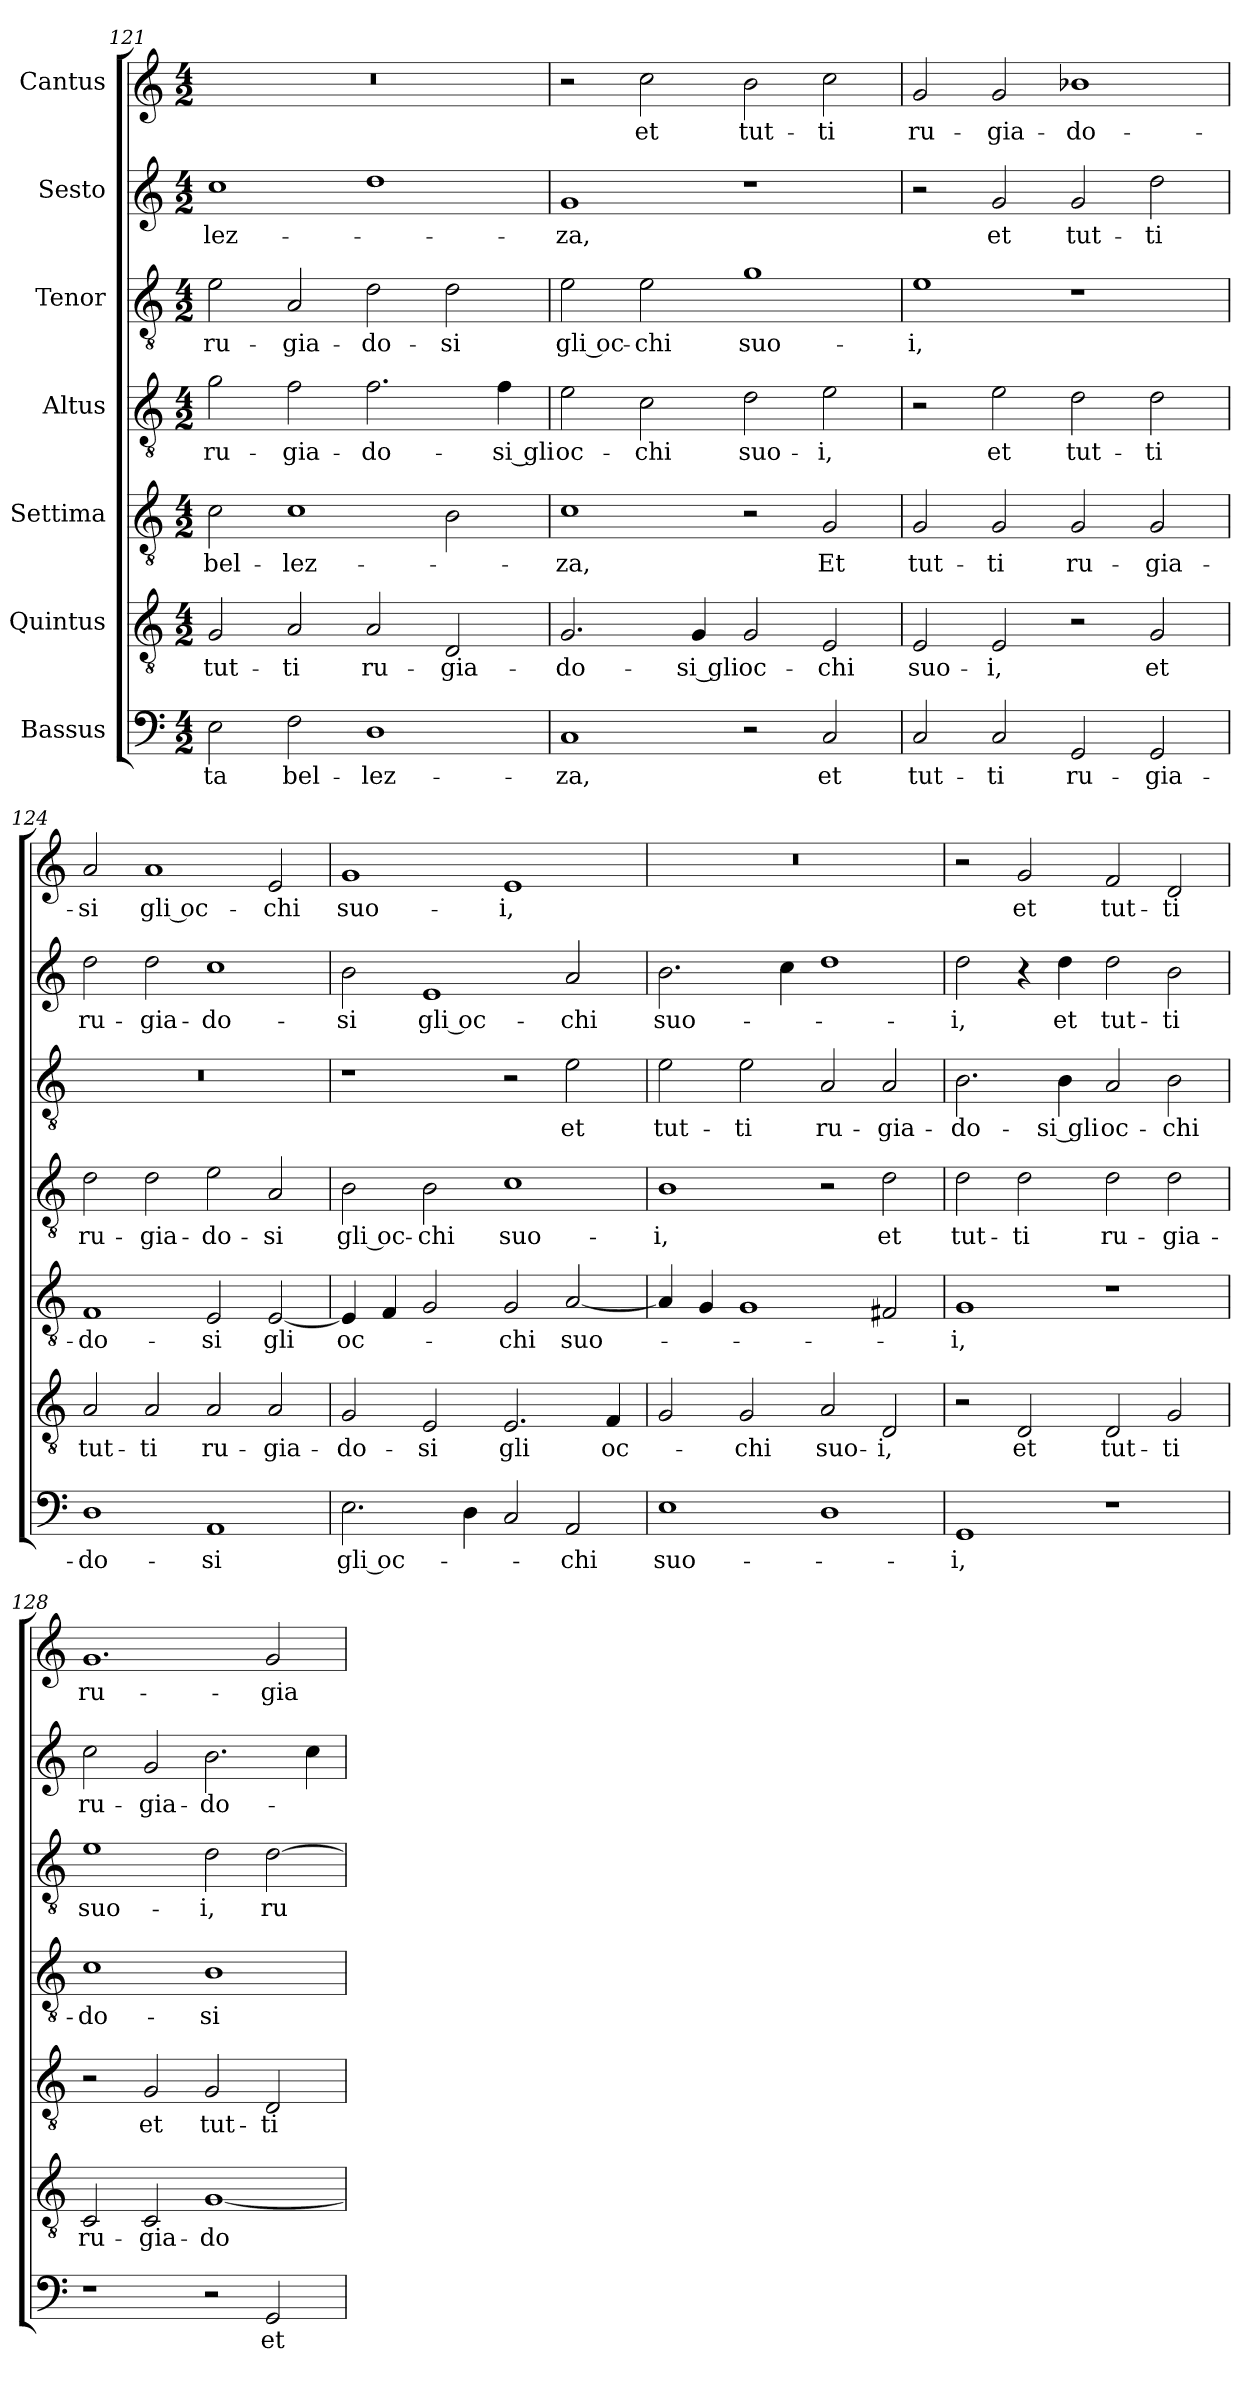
**kern	**text	**kern	**text	**kern	**text	**kern	**text	**kern	**text	**kern	**text	**kern	**text
*part7	*part7	*part6	*part6	*part5	*part5	*part4	*part4	*part3	*part3	*part2	*part2	*part1	*part1
*staff7	*staff7	*staff6	*staff6	*staff5	*staff5	*staff4	*staff4	*staff3	*staff3	*staff2	*staff2	*staff1	*staff1
*I"Bassus	*	*I"Quintus	*	*I"Settima	*	*I"Altus	*	*I"Tenor	*	*I"Sesto	*	*I"Cantus	*
*clefF4	*	*clefGv2	*	*clefGv2	*	*clefGv2	*	*clefGv2	*	*clefG2	*	*clefG2	*
*k[]	*	*k[]	*	*k[]	*	*k[]	*	*k[]	*	*k[]	*	*k[]	*
*	*	*	*	*	*	*	*	*	*	*	*	*C:	*
*M4/2	*	*M4/2	*	*M4/2	*	*M4/2	*	*M4/2	*	*M4/2	*	*M4/2	*
=121	=121	=121	=121	=121	=121	=121	=121	=121	=121	=121	=121	=121	=121
!	!LO:LY:b	!	!LO:LY:b	!	!LO:LY:b	!	!LO:LY:b	!	!LO:LY:b	!	!LO:LY:b	!	!
2E\	-ta	2G/	tut-	2c\	bel-	2g\	ru-	2e\	ru-	1cc	-lez-	0r	.
!	!LO:LY:b	!	!LO:LY:b	!	!LO:LY:b	!	!LO:LY:b	!	!LO:LY:b	!	!	!	!
2F\	bel-	2A/	-ti	1c	-lez-	2f\	-gia-	2A/	-gia-	.	.	.	.
!	!LO:LY:b	!	!LO:LY:b	!	!	!	!LO:LY:b	!	!LO:LY:b	!	!	!	!
1D	-lez-	2A/	ru-	.	.	2.f\	-do-	2d\	-do-	1dd	.	.	.
!	!	!	!LO:LY:b	!	!	!	!	!	!LO:LY:b	!	!	!	!
.	.	2D/	-gia-	2B\	.	.	.	2d\	-si	.	.	.	.
!	!	!	!	!	!	!	!LO:LY:b	!	!	!	!	!	!
.	.	.	.	.	.	4f\	-si gli	.	.	.	.	.	.
=122	=122	=122	=122	=122	=122	=122	=122	=122	=122	=122	=122	=122	=122
!	!LO:LY:b	!	!LO:LY:b	!	!LO:LY:b	!	!LO:LY:b	!	!LO:LY:b	!	!LO:LY:b	!	!
1C	-za,	2.G/	-do-	1c	-za,	2e\	oc-	2e\	gli oc-	1g	-za,	2r	.
!	!	!	!	!	!	!	!LO:LY:b	!	!LO:LY:b	!	!	!	!LO:LY:b
.	.	.	.	.	.	2c\	-chi	2e\	-chi	.	.	2cc\	et
!	!	!	!LO:LY:b	!	!	!	!	!	!	!	!	!	!
.	.	4G/	-si gli	.	.	.	.	.	.	.	.	.	.
!	!	!	!LO:LY:b	!	!	!	!LO:LY:b	!	!LO:LY:b	!	!	!	!LO:LY:b
2r	.	2G/	oc-	2r	.	2d\	suo-	1g	suo-	1r	.	2b\	tut-
!	!LO:LY:b	!	!LO:LY:b	!	!LO:LY:b	!	!LO:LY:b	!	!	!	!	!	!LO:LY:b
2C/	et	2E/	-chi	2G/	Et	2e\	-i,	.	.	.	.	2cc\	-ti
=123	=123	=123	=123	=123	=123	=123	=123	=123	=123	=123	=123	=123	=123
!	!LO:LY:b	!	!LO:LY:b	!	!LO:LY:b	!	!	!	!LO:LY:b	!	!	!	!LO:LY:b
2C/	tut-	2E/	suo-	2G/	tut-	2r	.	1e	-i,	2r	.	2g/	ru-
!	!LO:LY:b	!	!LO:LY:b	!	!LO:LY:b	!	!LO:LY:b	!	!	!	!LO:LY:b	!	!LO:LY:b
2C/	-ti	2E/	-i,	2G/	-ti	2e\	et	.	.	2g/	et	2g/	-gia-
!	!LO:LY:b	!	!	!	!LO:LY:b	!	!LO:LY:b	!	!	!	!LO:LY:b	!	!LO:LY:b
2GG/	ru-	2r	.	2G/	ru-	2d\	tut-	1r	.	2g/	tut-	1b-X	-do-
!	!LO:LY:b	!	!LO:LY:b	!	!LO:LY:b	!	!LO:LY:b	!	!	!	!LO:LY:b	!	!
2GG/	-gia-	2G/	et	2G/	-gia-	2d\	-ti	.	.	2dd\	-ti	.	.
=124	=124	=124	=124	=124	=124	=124	=124	=124	=124	=124	=124	=124	=124
!	!LO:LY:b	!	!LO:LY:b	!	!LO:LY:b	!	!LO:LY:b	!	!	!	!LO:LY:b	!	!LO:LY:b
1D	-do-	2A/	tut-	1F	-do-	2d\	ru-	0r	.	2dd\	ru-	2a/	-si
!	!	!	!LO:LY:b	!	!	!	!LO:LY:b	!	!	!	!LO:LY:b	!	!LO:LY:b
.	.	2A/	-ti	.	.	2d\	-gia-	.	.	2dd\	-gia-	1a	gli oc-
!	!LO:LY:b	!	!LO:LY:b	!	!LO:LY:b	!	!LO:LY:b	!	!	!	!LO:LY:b	!	!
1AA	-si	2A/	ru-	2E/	-si	2e\	-do-	.	.	1cc	-do-	.	.
!	!	!	!LO:LY:b	!	!LO:LY:b	!	!LO:LY:b	!	!	!	!	!	!LO:LY:b
.	.	2A/	-gia-	[2E/	gli	2A/	-si	.	.	.	.	2e/	-chi
!!LO:LB:g=z
=125	=125	=125	=125	=125	=125	=125	=125	=125	=125	=125	=125	=125	=125
!	!LO:LY:b	!	!LO:LY:b	!	!LO:LY:b	!	!LO:LY:b	!	!	!	!LO:LY:b	!	!LO:LY:b
2.E\	gli oc-	2G/	-do-	4E/]	oc-	2B\	gli oc-	1r	.	2b\	-si	1g	suo-
.	.	.	.	4F/	.	.	.	.	.	.	.	.	.
!	!	!	!LO:LY:b	!	!	!	!LO:LY:b	!	!	!	!LO:LY:b	!	!
.	.	2E/	-si	2G/	.	2B\	-chi	.	.	1e	gli oc-	.	.
4D\	.	.	.	.	.	.	.	.	.	.	.	.	.
!	!	!	!LO:LY:b	!	!LO:LY:b	!	!LO:LY:b	!	!	!	!	!	!LO:LY:b
2C/	.	2.E/	gli	2G/	-chi	1c	suo-	2r	.	.	.	1e	-i,
!	!LO:LY:b	!	!	!	!LO:LY:b	!	!	!	!LO:LY:b	!	!LO:LY:b	!	!
2AA/	-chi	.	.	[2A/	suo-	.	.	2e\	et	2a/	-chi	.	.
!	!	!	!LO:LY:b	!	!	!	!	!	!	!	!	!	!
.	.	4F/	oc-	.	.	.	.	.	.	.	.	.	.
=126	=126	=126	=126	=126	=126	=126	=126	=126	=126	=126	=126	=126	=126
!	!LO:LY:b	!	!	!	!	!	!LO:LY:b	!	!LO:LY:b	!	!LO:LY:b	!	!
1E	suo-	2G/	.	4A/]	.	1B	-i,	2e\	tut-	2.b\	suo-	0r	.
.	.	.	.	4G/	.	.	.	.	.	.	.	.	.
!	!	!	!LO:LY:b	!	!	!	!	!	!LO:LY:b	!	!	!	!
.	.	2G/	-chi	1G	.	.	.	2e\	-ti	.	.	.	.
.	.	.	.	.	.	.	.	.	.	4cc\	.	.	.
!	!	!	!LO:LY:b	!	!	!	!	!	!LO:LY:b	!	!	!	!
1D	.	2A/	suo-	.	.	2r	.	2A/	ru-	1dd	.	.	.
!	!	!	!LO:LY:b	!	!	!	!LO:LY:b	!	!LO:LY:b	!	!	!	!
.	.	2D/	-i,	2F#X/	.	2d\	et	2A/	-gia-	.	.	.	.
=127	=127	=127	=127	=127	=127	=127	=127	=127	=127	=127	=127	=127	=127
!	!LO:LY:b	!	!	!	!LO:LY:b	!	!LO:LY:b	!	!LO:LY:b	!	!LO:LY:b	!	!
1GG	-i,	2r	.	1G	-i,	2d\	tut-	2.B\	-do-	2dd\	-i,	2r	.
!	!	!	!LO:LY:b	!	!	!	!LO:LY:b	!	!	!	!	!	!LO:LY:b
.	.	2D/	et	.	.	2d\	-ti	.	.	4r	.	2g/	et
!	!	!	!	!	!	!	!	!	!LO:LY:b	!	!LO:LY:b	!	!
.	.	.	.	.	.	.	.	4B\	-si gli	4dd\	et	.	.
!	!	!	!LO:LY:b	!	!	!	!LO:LY:b	!	!LO:LY:b	!	!LO:LY:b	!	!LO:LY:b
1r	.	2D/	tut-	1r	.	2d\	ru-	2A/	oc-	2dd\	tut-	2f/	tut-
!	!	!	!LO:LY:b	!	!	!	!LO:LY:b	!	!LO:LY:b	!	!LO:LY:b	!	!LO:LY:b
.	.	2G/	-ti	.	.	2d\	-gia-	2B\	-chi	2b\	-ti	2d/	-ti
=128	=128	=128	=128	=128	=128	=128	=128	=128	=128	=128	=128	=128	=128
!	!	!	!LO:LY:b	!	!	!	!LO:LY:b	!	!LO:LY:b	!	!LO:LY:b	!	!LO:LY:b
1r	.	2C/	ru-	2r	.	1c	-do-	1e	suo-	2cc\	ru-	1.g	ru-
!	!	!	!LO:LY:b	!	!LO:LY:b	!	!	!	!	!	!LO:LY:b	!	!
.	.	2C/	-gia-	2G/	et	.	.	.	.	2g/	-gia-	.	.
!	!	!	!LO:LY:b	!	!LO:LY:b	!	!LO:LY:b	!	!LO:LY:b	!	!LO:LY:b	!	!
2r	.	[1G	-do-	2G/	tut-	1B	-si	2d\	-i,	2.b\	-do-	.	.
!	!LO:LY:b	!	!	!	!LO:LY:b	!	!	!	!LO:LY:b	!	!	!	!LO:LY:b
2GG/	et	.	.	2D/	-ti	.	.	[2d\	ru-	.	.	2g/	-gia-
.	.	.	.	.	.	.	.	.	.	4cc\	.	.	.
=	=	=	=	=	=	=	=	=	=	=	=	=	=
*-	*-	*-	*-	*-	*-	*-	*-	*-	*-	*-	*-	*-	*-
